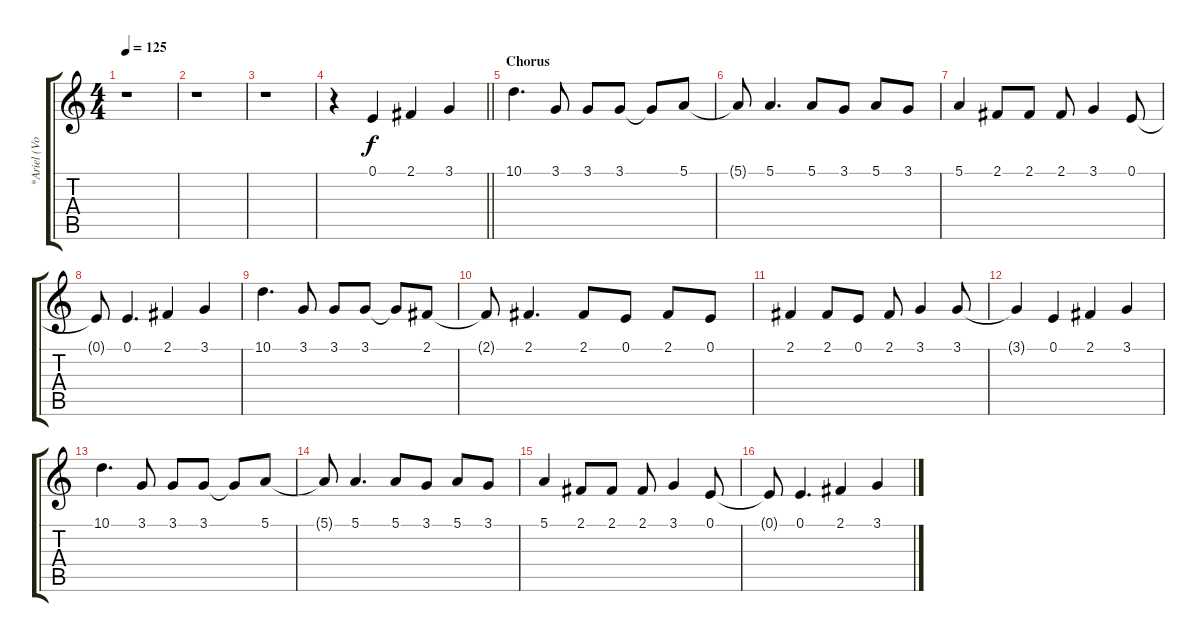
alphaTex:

\track ("*Ariel (Vocal)" "*Ariel (Vo") {instrument oboe}
\staff {score tabs}
\tuning (E4 B3 G3 D3 A2 E2) {hide}
\ts (4 4)
\tempo 125
\clef g2
\ks c
r.1{dy f} |
r.1 |
r.1 |
\barLineRight lightlight
r.4 0.1.4 2.1.4 3.1.4 |
\section ("" "Chorus")
10.1.4{d} 3.1.8 3.1.8 3.1.8 3.1{t}.8 5.1.8 |
5.1{t}.8 5.1.4{d} 5.1.8 3.1.8 5.1.8 3.1.8 |
5.1.4 2.1.8 2.1.8 2.1.8 3.1.4 0.1.8 |
0.1{t}.8 0.1.4{d} 2.1.4 3.1.4 |
10.1.4{d} 3.1.8 3.1.8 3.1.8 3.1{t}.8 2.1.8 |
2.1{t}.8 2.1.4{d} 2.1.8 0.1.8 2.1.8 0.1.8 |
2.1.4 2.1.8 0.1.8 2.1.8 3.1.4 3.1.8 |
3.1{t}.4 0.1.4 2.1.4 3.1.4 |
10.1.4{d} 3.1.8 3.1.8 3.1.8 3.1{t}.8 5.1.8 |
5.1{t}.8 5.1.4{d} 5.1.8 3.1.8 5.1.8 3.1.8 |
5.1.4 2.1.8 2.1.8 2.1.8 3.1.4 0.1.8 |
0.1{t}.8 0.1.4{d} 2.1.4 3.1.4
